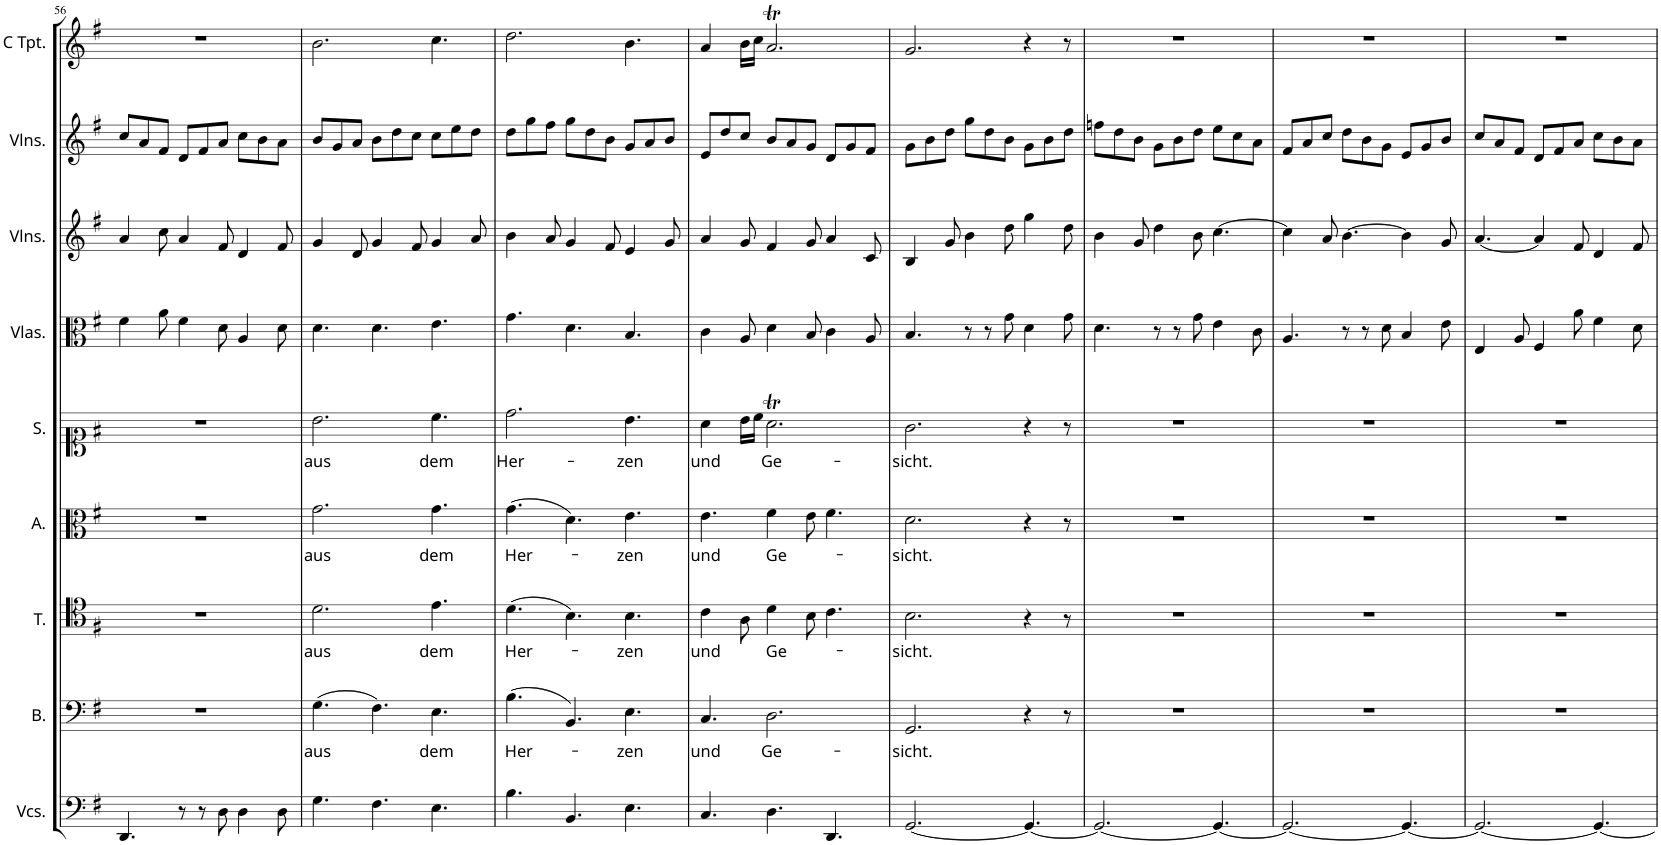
**kern	**kern	**text	**kern	**text	**kern	**text	**kern	**text	**kern	**kern	**kern	**kern
*part9	*part8	*part8	*part7	*part7	*part6	*part6	*part5	*part5	*part4	*part3	*part2	*part1
*staff9	*staff8	*staff8	*staff7	*staff7	*staff6	*staff6	*staff5	*staff5	*staff4	*staff3	*staff2	*staff1
*I"Continuo	*I"Basso	*	*I"Tenore	*	*I"Alto	*	*I"Soprano	*	*I"Viola	*I"Violino II	*I"Violino I	*I"Tromba
*	*I'B.	*	*I'T.	*	*I'A.	*	*I'S.	*	*	*	*	*
!!LO:PB:g=z
*clefF4	*clefF4	*	*clefC4	*	*clefC3	*	*clefC1	*	*clefC3	*clefG2	*clefG2	*clefG2
*k[f#]	*k[f#]	*	*k[f#]	*	*k[f#]	*	*k[f#]	*	*k[f#]	*k[f#]	*k[f#]	*k[f#]
*M9/8	*M9/8	*	*M9/8	*	*M9/8	*	*M9/8	*	*M9/8	*M9/8	*M9/8	*M9/8
=56	=56	=56	=56	=56	=56	=56	=56	=56	=56	=56	=56	=56
4.DD/	8%9r	.	8%9r	.	8%9r	.	8%9r	.	4f#\	4a/	8cc/L	8%9r
.	.	.	.	.	.	.	.	.	.	.	8a/	.
.	.	.	.	.	.	.	.	.	8a\	8cc\	8f#/J	.
8r	.	.	.	.	.	.	.	.	4f#\	4a/	8d/L	.
8r	.	.	.	.	.	.	.	.	.	.	8f#/	.
8D\	.	.	.	.	.	.	.	.	8d\	8f#/	8a/J	.
4D\	.	.	.	.	.	.	.	.	4A/	4d/	8cc\L	.
.	.	.	.	.	.	.	.	.	.	.	8b\	.
8D\	.	.	.	.	.	.	.	.	8d\	8f#/	8a\J	.
=57	=57	=57	=57	=57	=57	=57	=57	=57	=57	=57	=57	=57
!	!	!LO:LY:b	!	!LO:LY:b	!	!LO:LY:b	!	!LO:LY:b	!	!	!	!
4.G\	(>4.G\	aus	2.d\	aus	2.g\	aus	2.b\	aus	4.d\	4g/	8b/L	2.b\
.	.	.	.	.	.	.	.	.	.	.	8g/	.
.	.	.	.	.	.	.	.	.	.	8d/	8a/J	.
4.F#\	4.F#\)	.	.	.	.	.	.	.	4.d\	4g/	8b\L	.
.	.	.	.	.	.	.	.	.	.	.	8dd\	.
.	.	.	.	.	.	.	.	.	.	8f#/	8cc\J	.
!	!	!LO:LY:b	!	!LO:LY:b	!	!LO:LY:b	!	!LO:LY:b	!	!	!	!
4.E\	4.E\	dem	4.e\	dem	4.g\	dem	4.cc\	dem	4.e\	4g/	8cc\L	4.cc\
.	.	.	.	.	.	.	.	.	.	.	8ee\	.
.	.	.	.	.	.	.	.	.	.	8a/	8dd\J	.
=58	=58	=58	=58	=58	=58	=58	=58	=58	=58	=58	=58	=58
!	!	!LO:LY:b	!	!LO:LY:b	!	!LO:LY:b	!	!LO:LY:b	!	!	!	!
4.B\	(>4.B\	Her-	(>4.d\	Her-	(>4.g\	Her-	2.dd\	Her-	4.g\	4b\	8dd\L	2.dd\
.	.	.	.	.	.	.	.	.	.	.	8gg\	.
.	.	.	.	.	.	.	.	.	.	8a/	8ff#\J	.
4.BB/	4.BB/)	.	4.B\)	.	4.d\)	.	.	.	4.d\	4g/	8gg\L	.
.	.	.	.	.	.	.	.	.	.	.	8dd\	.
.	.	.	.	.	.	.	.	.	.	8f#/	8b\J	.
!	!	!LO:LY:b	!	!LO:LY:b	!	!LO:LY:b	!	!LO:LY:b	!	!	!	!
4.E\	4.E\	-zen	4.B\	-zen	4.e\	-zen	4.b\	-zen	4.B/	4e/	8g/L	4.b\
.	.	.	.	.	.	.	.	.	.	.	8a/	.
.	.	.	.	.	.	.	.	.	.	8g/	8b/J	.
=59	=59	=59	=59	=59	=59	=59	=59	=59	=59	=59	=59	=59
!	!	!LO:LY:b	!	!LO:LY:b	!	!LO:LY:b	!	!LO:LY:b	!	!	!	!
4.C/	4.C/	und	4c\	und	4.e\	und	4a\	und	4c\	4a/	8e/L	4a/
.	.	.	.	.	.	.	.	.	.	.	8dd/	.
.	.	.	8A\	.	.	.	16b\LL	.	8A/	8g/	8cc/J	16b\LL
.	.	.	.	.	.	.	16cc\JJ	.	.	.	.	16cc\JJ
!	!	!LO:LY:b	!	!LO:LY:b	!	!LO:LY:b	!	!LO:LY:b	!	!	!	!
4.D\	2.D\	Ge-	4d\	Ge-	4f#\	Ge-	2.aT\	Ge-	4d\	4f#/	8b/L	2.aT/
.	.	.	.	.	.	.	.	.	.	.	8a/	.
.	.	.	8B\	.	8e\	.	.	.	8B/	8g/	8g/J	.
4.DD/	.	.	4.c\	.	4.f#\	.	.	.	4c\	4a/	8d/L	.
.	.	.	.	.	.	.	.	.	.	.	8g/	.
.	.	.	.	.	.	.	.	.	8A/	8c/	8f#/J	.
=60	=60	=60	=60	=60	=60	=60	=60	=60	=60	=60	=60	=60
!	!	!LO:LY:b	!	!LO:LY:b	!	!LO:LY:b	!	!LO:LY:b	!	!	!	!
[2.GG/	2.GG/	-sicht.	2.B\	-sicht.	2.d\	-sicht.	2.g\	-sicht.	4.B/	4B/	8g\L	2.g/
.	.	.	.	.	.	.	.	.	.	.	8b\	.
.	.	.	.	.	.	.	.	.	.	8g/	8dd\J	.
.	.	.	.	.	.	.	.	.	8r	4b\	8gg\L	.
.	.	.	.	.	.	.	.	.	8r	.	8dd\	.
.	.	.	.	.	.	.	.	.	8g\	8dd\	8b\J	.
4.GG/_	4r	.	4r	.	4r	.	4r	.	4d\	4gg\	8g\L	4r
.	.	.	.	.	.	.	.	.	.	.	8b\	.
.	8r	.	8r	.	8r	.	8r	.	8g\	8dd\	8dd\J	8r
=61	=61	=61	=61	=61	=61	=61	=61	=61	=61	=61	=61	=61
2.GG/_	8%9r	.	8%9r	.	8%9r	.	8%9r	.	4.d\	4b\	8ffn\L	8%9r
.	.	.	.	.	.	.	.	.	.	.	8dd\	.
.	.	.	.	.	.	.	.	.	.	8g/	8b\J	.
.	.	.	.	.	.	.	.	.	8r	4dd\	8g\L	.
.	.	.	.	.	.	.	.	.	8r	.	8b\	.
.	.	.	.	.	.	.	.	.	8g\	8b\	8dd\J	.
4.GG/_	.	.	.	.	.	.	.	.	4e\	[4.cc\	8ee\L	.
.	.	.	.	.	.	.	.	.	.	.	8cc\	.
.	.	.	.	.	.	.	.	.	8c\	.	8a\J	.
=62	=62	=62	=62	=62	=62	=62	=62	=62	=62	=62	=62	=62
2.GG/_	8%9r	.	8%9r	.	8%9r	.	8%9r	.	4.A/	4cc\]	8f#/L	8%9r
.	.	.	.	.	.	.	.	.	.	.	8a/	.
.	.	.	.	.	.	.	.	.	.	8a/	8cc/J	.
.	.	.	.	.	.	.	.	.	8r	[4.b\	8dd\L	.
.	.	.	.	.	.	.	.	.	8r	.	8b\	.
.	.	.	.	.	.	.	.	.	8d\	.	8g\J	.
4.GG/_	.	.	.	.	.	.	.	.	4B/	4b\]	8e/L	.
.	.	.	.	.	.	.	.	.	.	.	8g/	.
.	.	.	.	.	.	.	.	.	8e\	8g/	8b/J	.
=63	=63	=63	=63	=63	=63	=63	=63	=63	=63	=63	=63	=63
2.GG/_	8%9r	.	8%9r	.	8%9r	.	8%9r	.	4E/	[4.a/	8cc/L	8%9r
.	.	.	.	.	.	.	.	.	.	.	8a/	.
.	.	.	.	.	.	.	.	.	8A/	.	8f#/J	.
.	.	.	.	.	.	.	.	.	4F#/	4a/]	8d/L	.
.	.	.	.	.	.	.	.	.	.	.	8f#/	.
.	.	.	.	.	.	.	.	.	8a\	8f#/	8a/J	.
4.GG/_	.	.	.	.	.	.	.	.	4f#\	4d/	8cc\L	.
.	.	.	.	.	.	.	.	.	.	.	8b\	.
.	.	.	.	.	.	.	.	.	8d\	8f#/	8a\J	.
=	=	=	=	=	=	=	=	=	=	=	=	=
*-	*-	*-	*-	*-	*-	*-	*-	*-	*-	*-	*-	*-
